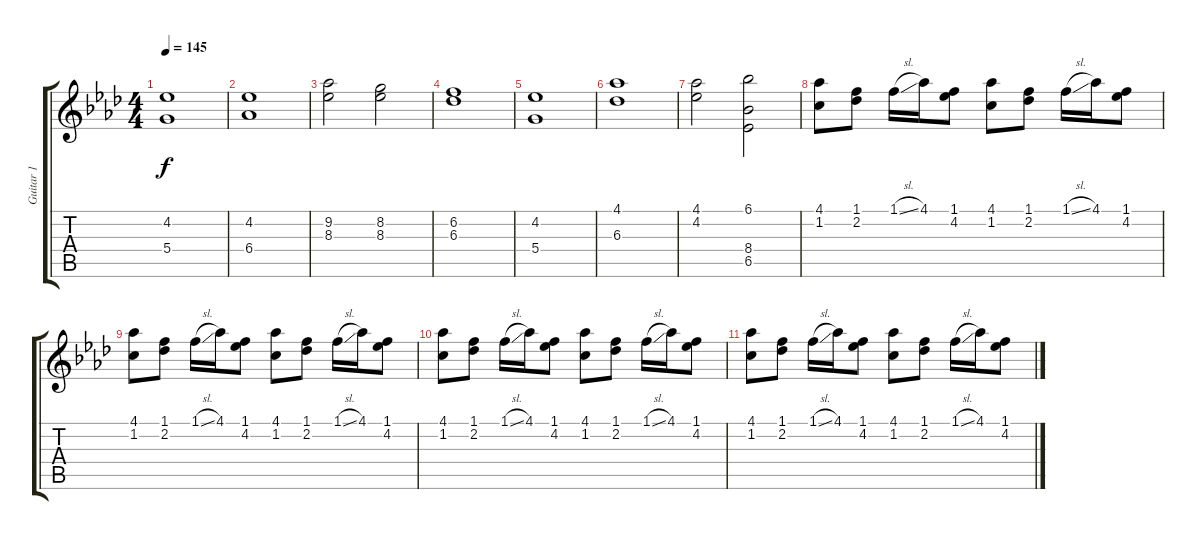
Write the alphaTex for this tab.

\track ("Guitar 1" "Guitar 1") {instrument electricguitarjazz}
\staff {score tabs}
\tuning (E4 B3 G3 D3 A2 E2) {hide}
\ts (4 4)
\tempo 145
\clef g2
\ks ab
(4.2 5.4).1{dy f} |
(4.2 6.4).1 |
(9.2 8.3).2 (8.2 8.3).2 |
(6.2 6.3).1 |
(4.2 5.4).1 |
(4.1 6.3).1 |
(4.1 4.2).2 (6.1 8.4 6.5).2 |
(4.1 1.2).8{volume 10} (1.1 2.2).8{volume 0} 1.1{sl}.16 4.1.16 (1.1 4.2).8 (4.1 1.2).8 (1.1 2.2).8 1.1{sl}.16 4.1.16 (1.1 4.2).8 |
(4.1 1.2).8 (1.1 2.2).8 1.1{sl}.16 4.1.16 (1.1 4.2).8 (4.1 1.2).8 (1.1 2.2).8 1.1{sl}.16 4.1.16 (1.1 4.2).8 |
(4.1 1.2).8 (1.1 2.2).8 1.1{sl}.16 4.1.16 (1.1 4.2).8 (4.1 1.2).8 (1.1 2.2).8 1.1{sl}.16 4.1.16 (1.1 4.2).8 |
(4.1 1.2).8 (1.1 2.2).8 1.1{sl}.16 4.1.16 (1.1 4.2).8 (4.1 1.2).8 (1.1 2.2).8 1.1{sl}.16 4.1.16 (1.1 4.2).8
